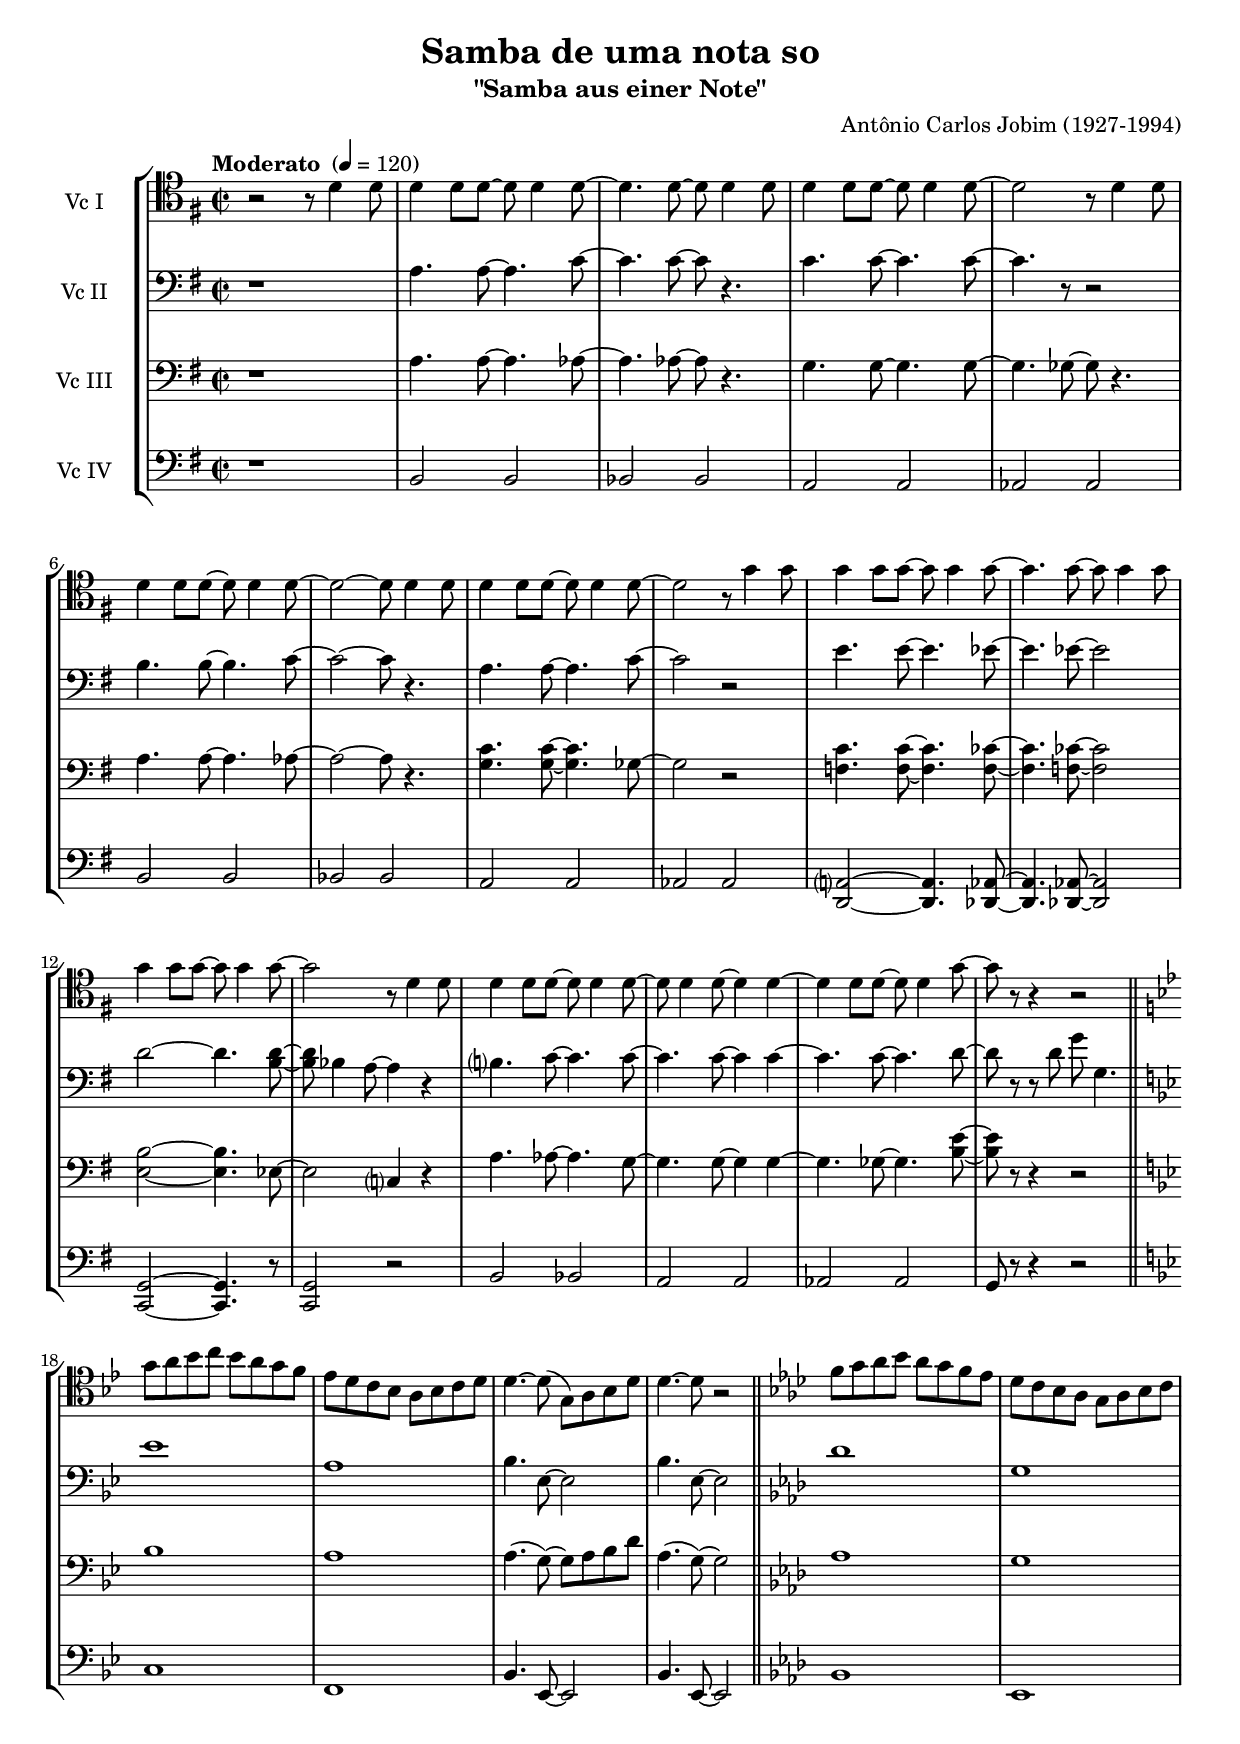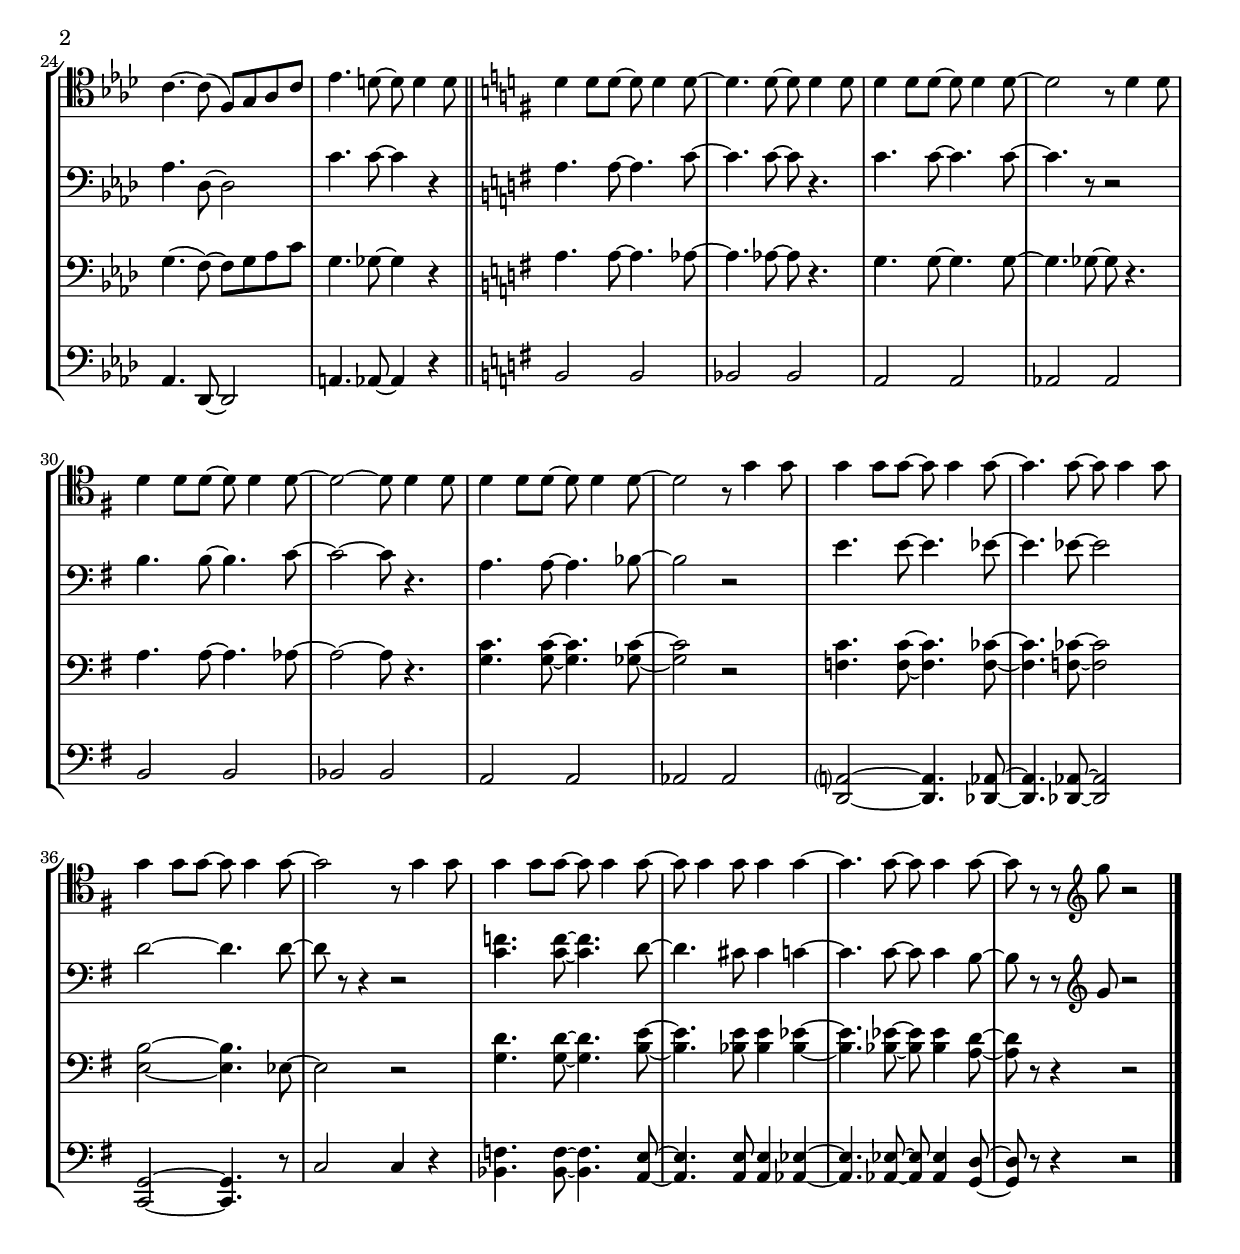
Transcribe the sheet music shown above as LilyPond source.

\version "2.12.3"
\include "deutsch.ly"

#(set-global-staff-size 19)

\header {
  title = "Samba de uma nota so"
  subtitle = "\"Samba aus einer Note\""
  composer = "Antônio Carlos Jobim (1927-1994)"
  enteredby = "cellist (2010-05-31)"
}

voiceconsts = {
 \clef "bass"
 \key g \major
 %\numericTimeSignature
 \compressFullBarRests
 \time 2/2
 \tempo "Moderato " 4 = 120
}

midinstra = "violin"
midinstrb = "bassoon"

va = \relative c' {
   \voiceconsts
   \clef "tenor"

   r2 r8 d4 d8
   d4 d8 d~ d d4 d8~
   d4. d8~ d d4 d8
   d4 d8 d~ d d4 d8~
   d2 r8 d4 d8

   d4 d8 d~ d d4 d8~
   d2~ d8 d4 d8
   d4 d8 d~ d d4 d8~
   d2 r8 g4 g8

   g4 g8 g~ g g4 g8~
   g4. g8~ g g4 g8
   g4 g8 g~ g g4 g8~
   g2 r8 d4 d8

   d4 d8 d~ d d4 d8~
   d d4 d8~ d4 d~
   d d8 d~ d d4 g8~
   g r r4 r2 \key b \major \bar "||"

   g8 a b c b a g f
   es d c b a b c d
   d4.~ d8( g,) a b d
   d4.~ d8 r2 \key as \major \bar "||"

   f8 g as b as g f es
   des c b as g as b c
   c4.~ c8( f,) g as c
   es4. d8~ d d4 d8 \key g \major \bar "||"

   d4 d8 d~ d d4 d8~
   d4. d8~ d d4 d8
   d4 d8 d~ d d4 d8~
   d2 r8 d4 d8

   d4 d8 d~ d d4 d8~
   d2~ d8 d4 d8
   d4 d8 d~ d d4 d8~
   d2 r8 g4 g8

   g4 g8 g~ g g4 g8~
   g4. g8~ g g4 g8
   g4 g8 g~ g g4 g8~
   g2 r8 g4 g8

   g4 g8 g~ g g4 g8~
   g g4 g8 g4 g~
   g4. g8~ g g4 g8~
   g r r \clef "treble" g' r2 \bar "|."
}

vb = \relative c' {
   \voiceconsts

   r1
   a4. a8~ a4. c8~
   c4. c8~ c r4.
   c4. c8~ c4. c8~
   c4. r8 r2

   h4. h8~ h4. c8~
   c2~ c8 r4.
   a4. a8~ a4. c8~
   c2 r

   e4. e8~ e4. es8~
   es4. es8~ es2
   d2~ d4. <h d>8~
   <h d> b4 a8~ a4 r

   h?4. c8~ c4. c8~
   c4. c8~ c4 c~
   c4. c8~ c4. d8~
   d r r d g g,4. \key b \major \bar "||"

   es'1
   a,
   b4. es,8~ es2
   b'4. es,8~ es2 \key as \major \bar "||"

   des'1
   g,
   as4. des,8~ des2
   c'4. c8~ c4 r \key g \major \bar "||"

   a4. a8~ a4. c8~
   c4. c8~ c r4.
   c4. c8~ c4. c8~
   c4. r8 r2

   h4. h8~ h4. c8~
   c2~ c8 r4.
   a4. a8~ a4. b8~
   b2 r

   e4. e8~ e4. es8~
   es4. es8~ es2
   d2~ d4. d8~
   d r r4 r2

   <c f>4. <c f>8~ <c f>4. d8~
   d4. cis8 cis4 c~
   c4. c8~ c c4 h8~
   h r r \clef "treble" g' r2 \bar "|."
}

vc = \relative c' {
   \voiceconsts

   r1
   a4. a8~ a4. as8~
   as4. as8~ as r4.
   g4. g8~ g4. g8~
   g4. ges8~ ges r4.

   a4. a8~ a4. as8~
   as2~ as8 r4.
   <g c>4. <g c>8~ <g c>4. ges8~
   ges2 r

   <f c'>4. <f c'>8~ <f c'>4. <f ces'>8~
   <f ces'>4.  <f ces'>8~  <f ces'>2
   <e h'>~ <e h'>4. es8~
   es2 c?4 r

   a'4. as8~ as4. g8~
   g4. g8~ g4 g~
   g4. ges8~ ges4. <h e>8~
   <h e> r r4 r2 \key b \major \bar "||"

   b1
   a
   a4.( g8~) g a b d
   a4.( g8~) g2 \key as \major \bar "||"

   as1
   g
   g4.( f8~) f g as c
   g4. ges8~ ges4 r \key g \major \bar "||"

   a4. a8~ a4. as8~
   as4. as8~ as r4.
   g4. g8~ g4. g8~
   g4. ges8~ ges r4.

   a4. a8~ a4. as8~
   as2~ as8 r4.
   <g c>4. <g c>8~ <g c>4. <ges c>8~
   <ges c>2 r

   <f c'>4. <f c'>8~ <f c'>4. <f ces'>8~
   <f ces'>4. <f ces'>8~ <f ces'>2
   <e h'>~ <e h'>4. es8~
   es2 r

   <g d'>4. <g d'>8~ <g d'>4. <h e>8~
   <h e>4. <b e>8 <b e>4 <b es>~
   <b es>4. <b es>8~ <b es> <b es>4 <a d>8~
   <a d> r r4 r2 \bar "|."
}

vd = \relative c {
   \voiceconsts

   r1
   h2 h
   b b
   a a
   as as

   h h
   b b
   a a
   as as

   <d, a'?>2~ <d a'>4. <des as'>8~
   <des as'>4. <des as'>8~  <des as'>2
   <c g'>2~ <c g'>4. r8
   <c g'>2 r

   h' b
   a a
   as as
   g8 r r4 r2 \key b \major \bar "||"

   c1
   f,
   b4. es,8~ es2
   b'4. es,8~ es2 \key as \major \bar "||"

   b'1
   es,
   as4. des,8~ des2
   a'4. as8~ as4 r \key g \major \bar "||"

   h2 h
   b b
   a a
   as as

   h h
   b b
   a a
   as as

   <d, a'?>2~ <d a'>4. <des as'>8~
   <des as'>4. <des as'>8~  <des as'>2
   <c g'>2~ <c g'>4. r8
   c'2 c4 r

   <b f'>4. <b f'>8~ <b f'>4. <a e'>8~
   <a e'>4. <a e'>8 <a e'>4 <as es'>4~
   <as es'>4. <as es'>8~ <as es'>8 <as es'>4 <g d'>8~
   <g d'>8 r r4 r2 \bar"|."
}


\book {
    \score {

        \new StaffGroup <<
          \new Staff {
	    \set Staff.midiInstrument = \midinstra
            \set Staff.instrumentName = "Vc I "
            \va
          }
          \new Staff {
	    \set Staff.midiInstrument = \midinstrb
            \set Staff.instrumentName = "Vc II "
            \vb
          }
          \new Staff {
	    \set Staff.midiInstrument = \midinstrb
            \set Staff.instrumentName = "Vc III "
            \vc
          }
          \new Staff {
	    \set Staff.midiInstrument = \midinstrb
            \set Staff.instrumentName = "Vc IV "
            \vd
          }
        >>

    \layout {}

    \midi {
      \context {
	\Score
	tempoWholesPerMinute = #(ly:make-moment 120 4)
      }
    }
  }
}